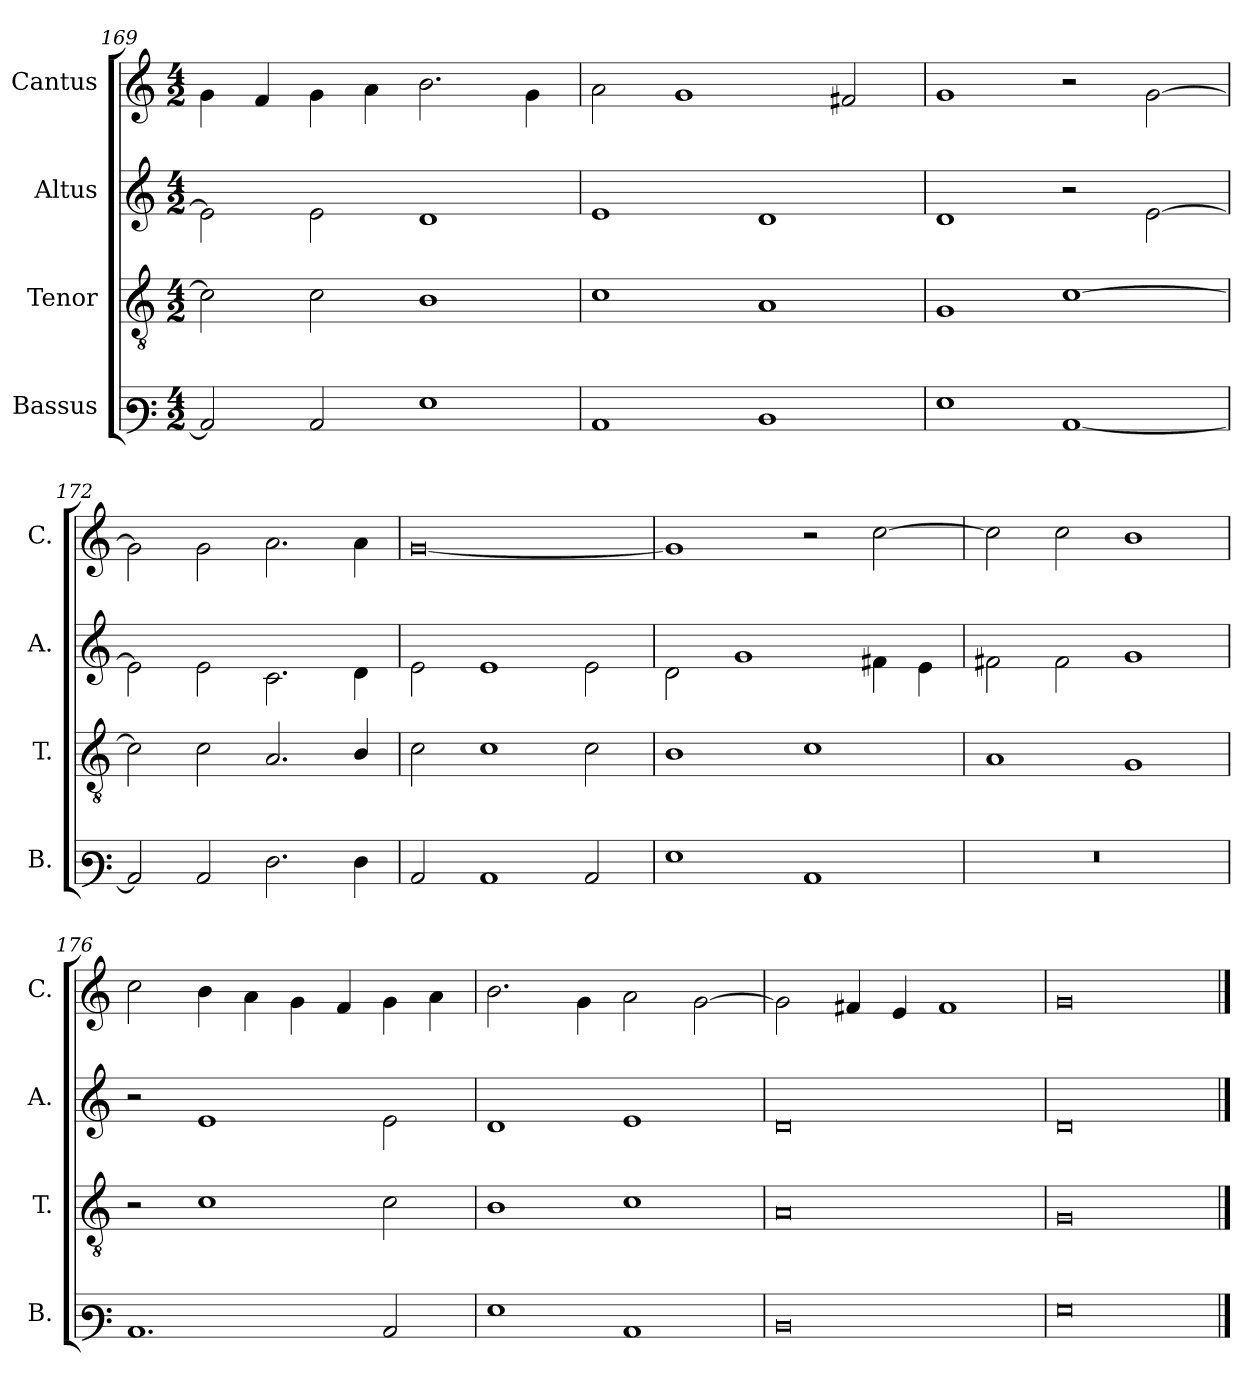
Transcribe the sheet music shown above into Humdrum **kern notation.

**kern	**kern	**kern	**kern
*part4	*part3	*part2	*part1
*staff4	*staff3	*staff2	*staff1
*I"Bassus	*I"Tenor	*I"Altus	*I"Cantus
*I'B.	*I'T.	*I'A.	*I'C.
*clefF3	*clefGv2	*clefG2	*clefG2
*k[]	*k[]	*k[]	*k[]
*M4/2	*M4/2	*M4/2	*M4/2
=169	=169	=169	=169
2C/]	2c\]	2e\]	4g\
.	.	.	4f/
2C/	2c\	2e\	4g\
.	.	.	4a\
1G	1B	1d	2.b\
.	.	.	4g\
=170	=170	=170	=170
1C	1c	1e	2a\
.	.	.	1g
1D	1A	1d	.
.	.	.	2f#X/
=171	=171	=171	=171
1G	1G	1d	1g
[1C	[1c	2r	2r
.	.	[2e\	[2g\
=172	=172	=172	=172
2C/]	2c\]	2e\]	2g\]
2C/	2c\	2e\	2g\
2.F\	2.A/	2.c\	2.a\
4F\	4B/	4d\	4a\
=173	=173	=173	=173
2C/	2c\	2e\	[0g
1C	1c	1e	.
2C/	2c\	2e\	.
!!LO:LB:g=z
=174	=174	=174	=174
1G	1B	2d\	1g]
.	.	1g	.
1C	1c	.	2r
.	.	4f#X\	[2cc\
.	.	4e\	.
=175	=175	=175	=175
0r	1A	2f#X\	2cc\]
.	.	2f#\	2cc\
.	1G	1g	1b
=176	=176	=176	=176
1.C	2r	2r	2cc\
.	1c	1e	4b\
.	.	.	4a\
.	.	.	4g\
.	.	.	4f/
2C/	2c\	2e\	4g\
.	.	.	4a\
=177	=177	=177	=177
1G	1B	1d	2.b\
.	.	.	4g\
1C	1c	1e	2a\
.	.	.	[2g\
=178	=178	=178	=178
0D	0A	0d	2g\]
.	.	.	4f#X/
.	.	.	4e/
.	.	.	1f#
=179	=179	=179	=179
0G	0G	0d	0g
==	==	==	==
*-	*-	*-	*-
